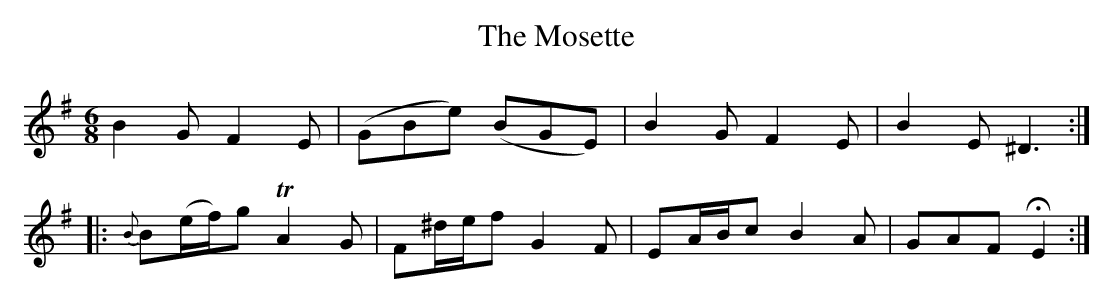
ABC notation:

X:1
T:Mosette, The
M:6/8
L:1/8
K:G
B2G F2E|(GBe) (BGE)|B2G F2E|B2E ^D3:|
|:{B}B(e/f/)g TA2G|F^d/e/f G2F|EA/B/c B2A|GAF !fermata!E2:|]
